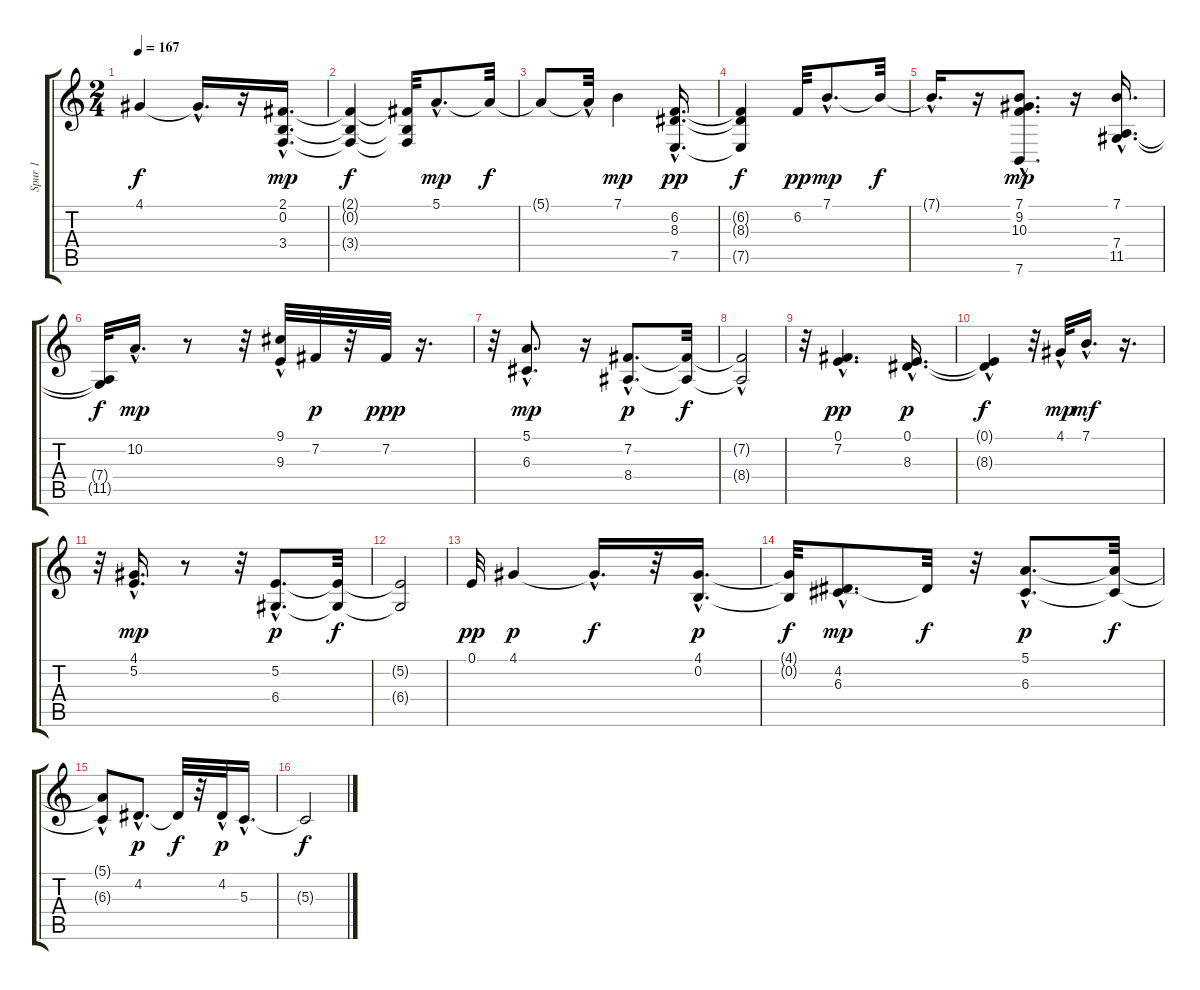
\track ("Spur 1" "Spur 1") {instrument tangoaccordion}
\staff {score tabs}
\tuning (E4 B3 G3 D3 A2 E2) {hide}
\ts (2 4)
\tempo 167
\clef g2
\ks c
4.1{t}.4{dy f} 4.1{hac t}.16{d} r.16 (2.1{hac} 0.2{hac} 3.4{hac}).16{d dy mp} |
(2.1{t} 0.2{t} 3.4{t}).4{dy f} (2.1{t} 0.2{t} 3.4{t}).32 5.1{hac}.8{d dy mp} 5.1{t}.32{dy f} |
5.1{t}.8 5.1{hac t}.32 7.1.4{dy mp} (6.2{hac} 8.3{hac} 7.5{hac}).16{d dy pp volume 14} |
(6.2{t} 8.3{t} 7.5{t}).4{dy f} 6.2.32{dy pp} 7.1{hac}.8{d dy mp} 7.1{t}.32{dy f} |
7.1{hac t}.16{d} r.16 (7.1{hac} 9.2{hac} 10.3{hac} 7.6{hac}).8{d dy mp} r.16 (7.1{hac} 7.4{hac} 11.5{hac}).16{d} |
(7.4{t} 11.5{t}).32{dy f} 10.2{hac}.16{d dy mp} r.8 r.32 (9.1{hac} 9.3).32 7.2.32{dy p} r.32 7.2.32{dy ppp} r.16{d} |
r.32 (5.1{hac} 6.3).8{d dy mp} r.16 (7.2{hac} 8.4{hac}).8{d dy p} (7.2{t} 8.4{t}).32{dy f} |
(7.2{t} 8.4{hac t}).2 |
r.32 (0.1 7.2{hac}).4{d dy pp} (0.1{hac} 8.3{hac}).16{d dy p} |
(0.1{t} 8.3{hac t}).4{dy f} r.32 4.1{hac}.32{dy mp} 7.1{hac}.16{d dy mf} r.16{d} |
r.32 (4.1{hac} 5.2{hac}).16{d dy mp} r.8 r.32 (5.2{hac} 6.4{hac}).8{d dy p} (5.2{t} 6.4{t}).32{dy f} |
(5.2{t} 6.4{t}).2 |
0.1.32{dy pp} 4.1.4{dy p} 4.1{hac t}.16{d dy f} r.32 (4.1{hac} 0.2{hac}).16{d dy p} |
(4.1{t} 0.2{t}).32{dy f} (4.2{hac} 6.3{hac}).8{d dy mp} 4.2{t}.32{dy f} r.32 (5.1{hac} 6.3{hac}).8{d dy p} (5.1{t} 6.3{t}).32{dy f} |
(5.1{hac t} 6.3{t}).8 4.2{hac}.8{d dy p} 4.2{t}.32{dy f} r.32 4.2{hac}.32{dy p} 5.3{hac}.16{d} |
5.3{t}.2{dy f}
